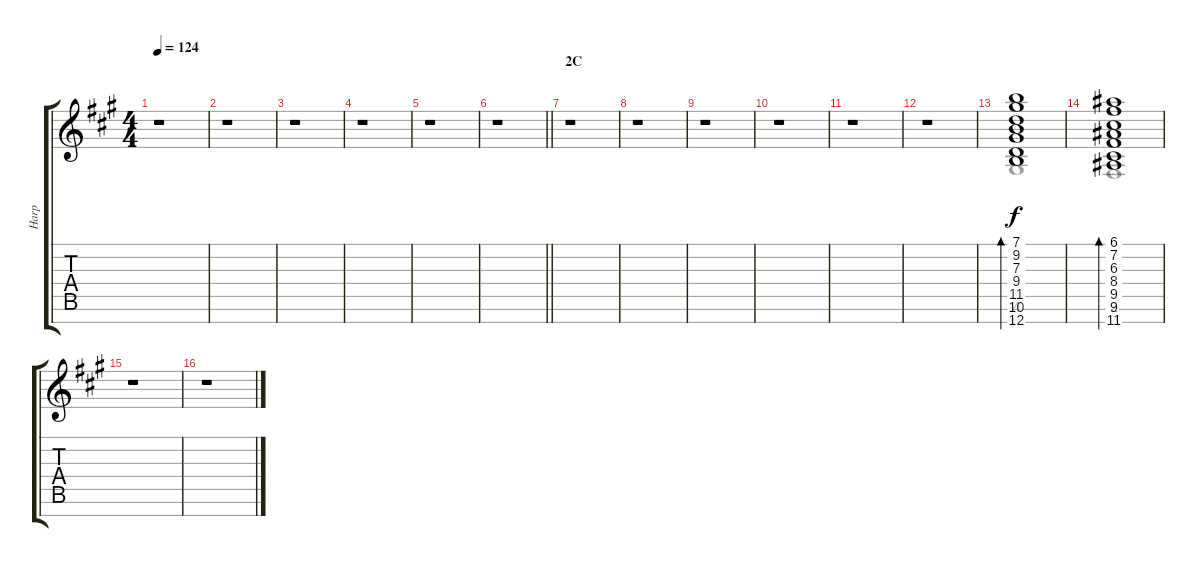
\track ("Harp" "Harp") {instrument orchestralharp}
\staff {score tabs}
\tuning (E5 B4 G4 D4 A3 E3 B2) {hide}
\voice
\ts (4 4)
\tempo 124
\clef g2
\ks a
r.1{dy f} |
r.1 |
r.1 |
r.1 |
r.1 |
\barLineRight lightlight
r.1 |
\section ("" "2C")
r.1 |
r.1 |
r.1 |
r.1 |
r.1 |
r.1 |
(7.1 9.2 7.3 9.4 11.5 10.6 12.7).1{bd 120} |
(6.1 7.2 6.3 8.4 9.5 9.6 11.7).1{bd 120} |
r.1 |
r.1
\voice
\clef g2
\ottava regular
\simile none
\ks a
|
|
|
|
|
\barLineRight lightlight
|
|
|
|
|
|
|
4.6.1 |
2.6.1 |
|
